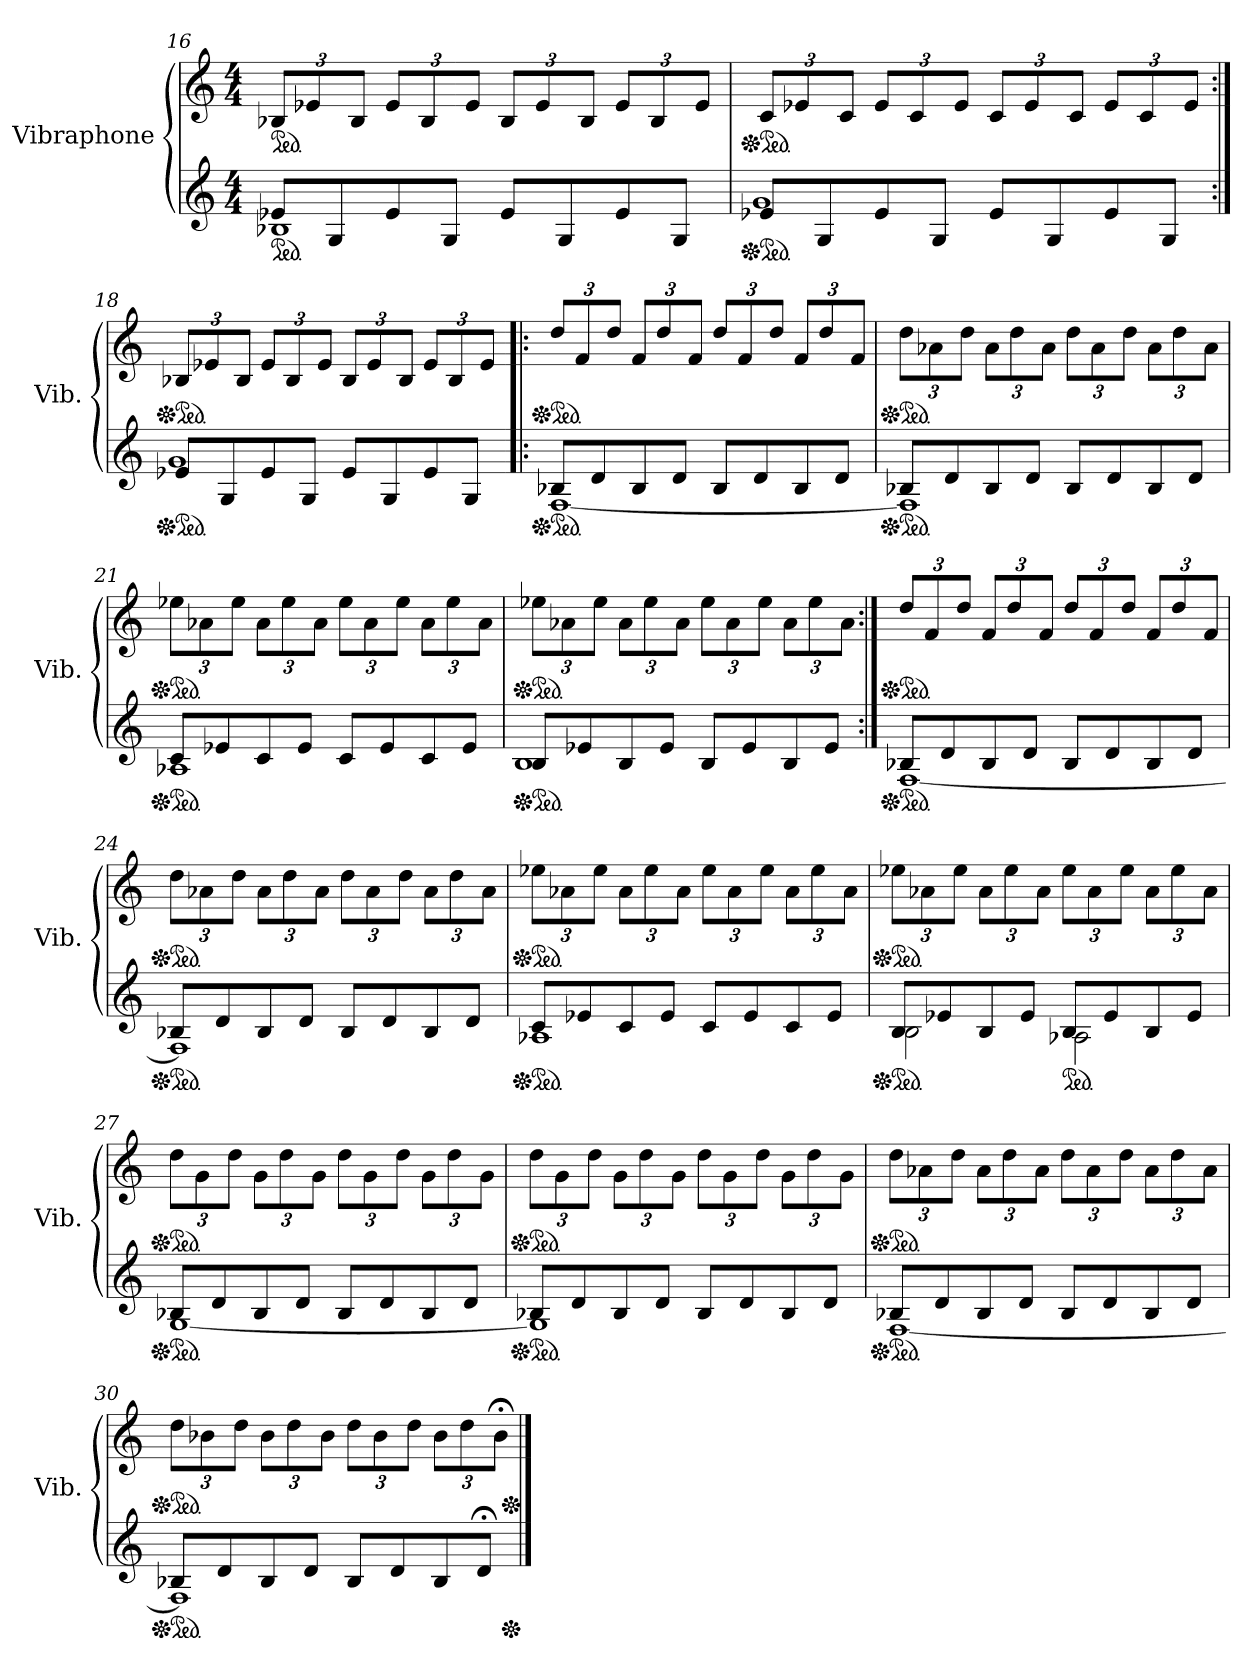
**kern	**kern
*part2	*part1
*staff2	*staff1
*I"Vibraphone	*I"Vibraphone
*I'Vib.	*I'Vib.
!!LO:PB:g=z
*clefG2	*clefG2
*k[]	*k[]
*M4/4	*M4/4
*ped	*
=16	=16
*^	*
*	*	*ped
*	*	*Xbrackettup
8e-X/L	1B-X	12B-X/L
.	.	12e-X/
8G/	.	.
.	.	12B-/J
8e-/	.	12e-/L
.	.	12B-/
8G/J	.	.
.	.	12e-/J
8e-/L	.	12B-/L
.	.	12e-/
8G/	.	.
.	.	12B-/J
8e-/	.	12e-/L
.	.	12B-/
8G/J	.	.
.	.	12e-/J
=17	=17	=17
*Xped	*	*
*ped	*	*
*	*	*Xped
*	*	*ped
8e-X/L	1g	12c/L
.	.	12e-X/
8G/	.	.
.	.	12c/J
8e-/	.	12e-/L
.	.	12c/
8G/J	.	.
.	.	12e-/J
8e-/L	.	12c/L
.	.	12e-/
8G/	.	.
.	.	12c/J
8e-/	.	12e-/L
.	.	12c/
8G/J	.	.
.	.	12e-/J
=18:|!	=18:|!	=18:|!
*Xped	*	*
*ped	*	*
*	*	*Xped
*	*	*ped
8e-X/L	1g	12B-X/L
.	.	12e-X/
8G/	.	.
.	.	12B-/J
8e-/	.	12e-/L
.	.	12B-/
8G/J	.	.
.	.	12e-/J
8e-/L	.	12B-/L
.	.	12e-/
8G/	.	.
.	.	12B-/J
8e-/	.	12e-/L
.	.	12B-/
8G/J	.	.
.	.	12e-/J
!!LO:LB:g=z
=19!|:	=19!|:	=19!|:
*Xped	*	*
*ped	*	*
*	*	*Xped
*	*	*ped
8B-X/L	[1F	12dd/L
.	.	12f/
8d/	.	.
.	.	12dd/J
8B-/	.	12f/L
.	.	12dd/
8d/J	.	.
.	.	12f/J
8B-/L	.	12dd/L
.	.	12f/
8d/	.	.
.	.	12dd/J
8B-/	.	12f/L
.	.	12dd/
8d/J	.	.
.	.	12f/J
=20	=20	=20
*Xped	*	*
*ped	*	*
*	*	*Xped
*	*	*ped
8B-X/L	1F]	12dd\L
.	.	12a-X\
8d/	.	.
.	.	12dd\J
8B-/	.	12a-\L
.	.	12dd\
8d/J	.	.
.	.	12a-\J
8B-/L	.	12dd\L
.	.	12a-\
8d/	.	.
.	.	12dd\J
8B-/	.	12a-\L
.	.	12dd\
8d/J	.	.
.	.	12a-\J
=21	=21	=21
*Xped	*	*
*ped	*	*
*	*	*Xped
*	*	*ped
8c/L	1A-X	12ee-X\L
.	.	12a-X\
8e-X/	.	.
.	.	12ee-\J
8c/	.	12a-\L
.	.	12ee-\
8e-/J	.	.
.	.	12a-\J
8c/L	.	12ee-\L
.	.	12a-\
8e-/	.	.
.	.	12ee-\J
8c/	.	12a-\L
.	.	12ee-\
8e-/J	.	.
.	.	12a-\J
!!LO:LB:g=z
=22	=22	=22
*Xped	*	*
*ped	*	*
*	*	*Xped
*	*	*ped
8B/L	1B	12ee-X\L
.	.	12a-X\
8e-X/	.	.
.	.	12ee-\J
8B/	.	12a-\L
.	.	12ee-\
8e-/J	.	.
.	.	12a-\J
8B/L	.	12ee-\L
.	.	12a-\
8e-/	.	.
.	.	12ee-\J
8B/	.	12a-\L
.	.	12ee-\
8e-/J	.	.
.	.	12a-\J
=23:|!	=23:|!	=23:|!
*Xped	*	*
*ped	*	*
*	*	*Xped
*	*	*ped
8B-X/L	[1F	12dd/L
.	.	12f/
8d/	.	.
.	.	12dd/J
8B-/	.	12f/L
.	.	12dd/
8d/J	.	.
.	.	12f/J
8B-/L	.	12dd/L
.	.	12f/
8d/	.	.
.	.	12dd/J
8B-/	.	12f/L
.	.	12dd/
8d/J	.	.
.	.	12f/J
=24	=24	=24
*Xped	*	*
*ped	*	*
*	*	*Xped
*	*	*ped
8B-X/L	1F]	12dd\L
.	.	12a-X\
8d/	.	.
.	.	12dd\J
8B-/	.	12a-\L
.	.	12dd\
8d/J	.	.
.	.	12a-\J
8B-/L	.	12dd\L
.	.	12a-\
8d/	.	.
.	.	12dd\J
8B-/	.	12a-\L
.	.	12dd\
8d/J	.	.
.	.	12a-\J
!!LO:LB:g=z
=25	=25	=25
*Xped	*	*
*ped	*	*
*	*	*Xped
*	*	*ped
8c/L	1A-X	12ee-X\L
.	.	12a-X\
8e-X/	.	.
.	.	12ee-\J
8c/	.	12a-\L
.	.	12ee-\
8e-/J	.	.
.	.	12a-\J
8c/L	.	12ee-\L
.	.	12a-\
8e-/	.	.
.	.	12ee-\J
8c/	.	12a-\L
.	.	12ee-\
8e-/J	.	.
.	.	12a-\J
=26	=26	=26
*Xped	*	*
*ped	*	*
*	*	*Xped
*	*	*ped
8B/L	2B\	12ee-X\L
.	.	12a-X\
8e-X/	.	.
.	.	12ee-\J
8B/	.	12a-\L
.	.	12ee-\
8e-/J	.	.
.	.	12a-\J
*ped	*	*
8B/L	2A-X\	12ee-\L
.	.	12a-\
8e-/	.	.
.	.	12ee-\J
8B/	.	12a-\L
.	.	12ee-\
8e-/J	.	.
.	.	12a-\J
=27	=27	=27
*Xped	*	*
*Xped	*	*
*ped	*	*
*	*	*Xped
*	*	*ped
8B-X/L	[1G	12dd\L
.	.	12g\
8d/	.	.
.	.	12dd\J
8B-/	.	12g\L
.	.	12dd\
8d/J	.	.
.	.	12g\J
8B-/L	.	12dd\L
.	.	12g\
8d/	.	.
.	.	12dd\J
8B-/	.	12g\L
.	.	12dd\
8d/J	.	.
.	.	12g\J
!!LO:LB:g=z
=28	=28	=28
*Xped	*	*
*ped	*	*
*	*	*Xped
*	*	*ped
8B-X/L	1G]	12dd\L
.	.	12g\
8d/	.	.
.	.	12dd\J
8B-/	.	12g\L
.	.	12dd\
8d/J	.	.
.	.	12g\J
8B-/L	.	12dd\L
.	.	12g\
8d/	.	.
.	.	12dd\J
8B-/	.	12g\L
.	.	12dd\
8d/J	.	.
.	.	12g\J
=29	=29	=29
*Xped	*	*
*ped	*	*
*	*	*Xped
*	*	*ped
8B-X/L	[1F	12dd\L
.	.	12a-X\
8d/	.	.
.	.	12dd\J
8B-/	.	12a-\L
.	.	12dd\
8d/J	.	.
.	.	12a-\J
8B-/L	.	12dd\L
.	.	12a-\
8d/	.	.
.	.	12dd\J
8B-/	.	12a-\L
.	.	12dd\
8d/J	.	.
.	.	12a-\J
=30	=30	=30
*Xped	*	*
*ped	*	*
*	*	*Xped
*	*	*ped
8B-X/L	1F]	12dd\L
.	.	12b-X\
8d/	.	.
.	.	12dd\J
8B-/	.	12b-\L
.	.	12dd\
8d/J	.	.
.	.	12b-\J
8B-/L	.	12dd\L
.	.	12b-\
8d/	.	.
.	.	12dd\J
8B-/	.	12b-\L
.	.	12dd\
8d;</J	.	.
.	.	12b-;<\J
*v	*v	*
*Xped	*
*	*Xped
==	==
*-	*-
